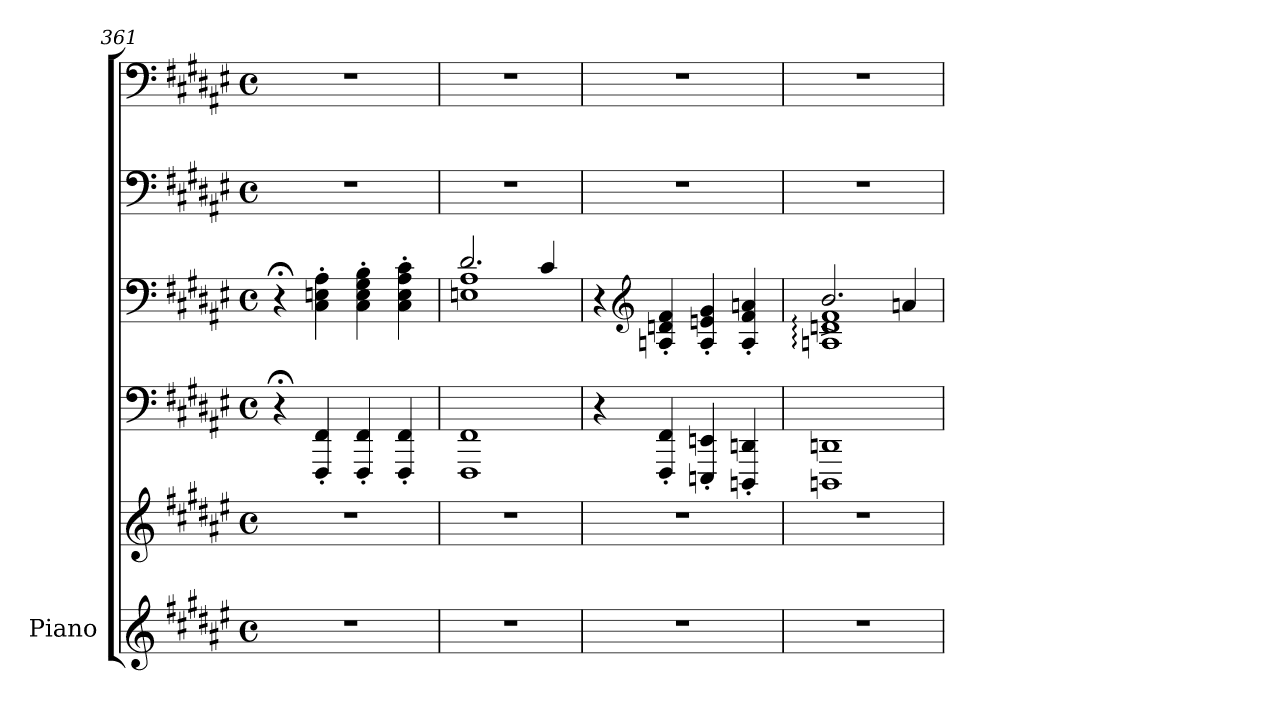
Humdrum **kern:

**kern	**kern	**kern	**kern	**kern	**kern
*part1	*part1	*part1	*part1	*part1	*part1
*staff6	*staff5	*staff4	*staff3	*staff2	*staff1
*I"Piano	*	*	*	*	*
*I'Pno.	*	*	*	*	*
*clefG2	*clefG2	*clefF4	*clefF4	*clefF4	*clefF4
*k[f#c#g#d#a#e#]	*k[f#c#g#d#a#e#]	*k[f#c#g#d#a#e#]	*k[f#c#g#d#a#e#]	*k[f#c#g#d#a#e#]	*k[f#c#g#d#a#e#]
*M4/4	*M4/4	*M4/4	*M4/4	*M4/4	*M4/4
*met(c)	*met(c)	*met(c)	*met(c)	*met(c)	*met(c)
=361	=361	=361	=361	=361	=361
1r	1r	4r;<	4r;<	1r	1r
.	.	4FFF#/' 4FF#/'	4C#\' 4En\' 4A#\'	.	.
.	.	4FFF#/' 4FF#/'	4C#\' 4E\' 4G#\' 4B\'	.	.
.	.	4FFF#/' 4FF#/'	4C#\' 4E\' 4A#\' 4c#\'	.	.
=362	=362	=362	=362	=362	=362
*	*	*	*^	*	*
1r	1r	1FFF# 1FF#	1En 1A#	2.d#/	1r	1r
.	.	.	.	4c#/	.	.
*	*	*	*v	*v	*	*
=363	=363	=363	=363	=363	=363
1r	1r	4r	4r	1r	1r
*	*	*	*clefG2	*	*
.	.	4FFF#/' 4FF#/'	4An/' 4dn/' 4f#/'	.	.
.	.	4EEEn/' 4EEn/'	4A/' 4en/' 4g#/'	.	.
.	.	4DDDn/' 4DDn/'	4A/' 4f#/' 4an/'	.	.
=364	=364	=364	=364	=364	=364
*	*	*	*^	*	*
1r	1r	1DDDn 1DDn	1An: 1dn: 1f#:	2.b^/	1r	1r
.	.	.	.	4an/	.	.
*	*	*	*v	*v	*	*
=	=	=	=	=	=
*-	*-	*-	*-	*-	*-
